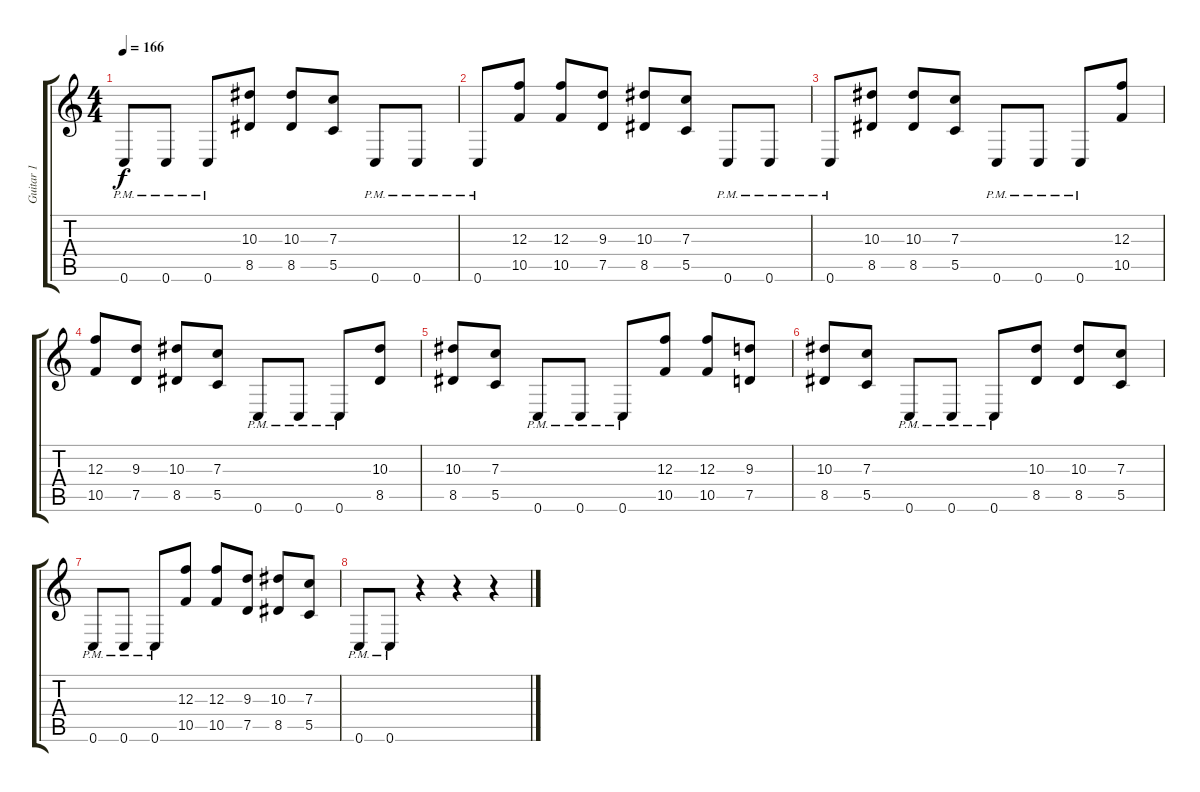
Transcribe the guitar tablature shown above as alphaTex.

\track ("Guitar 1" "Guitar 1") {instrument distortionguitar}
\staff {score tabs}
\tuning (D4 A3 F3 C3 G2 C2) {hide}
\ts (4 4)
\tempo 166
\clef g2
\ks c
0.6{pm}.8{dy f} 0.6{pm}.8 0.6{pm}.8 (10.3 8.5).8 (10.3 8.5).8 (7.3 5.5).8 0.6{pm}.8 0.6{pm}.8 |
0.6{pm}.8 (12.3 10.5).8 (12.3 10.5).8 (9.3 7.5).8 (10.3 8.5).8 (7.3 5.5).8 0.6{pm}.8 0.6{pm}.8 |
0.6{pm}.8 (10.3 8.5).8 (10.3 8.5).8 (7.3 5.5).8 0.6{pm}.8 0.6{pm}.8 0.6{pm}.8 (12.3 10.5).8 |
(12.3 10.5).8 (9.3 7.5).8 (10.3 8.5).8 (7.3 5.5).8 0.6{pm}.8 0.6{pm}.8 0.6{pm}.8 (10.3 8.5).8 |
(10.3 8.5).8 (7.3 5.5).8 0.6{pm}.8 0.6{pm}.8 0.6{pm}.8 (12.3 10.5).8 (12.3 10.5).8 (9.3 7.5).8 |
(10.3 8.5).8 (7.3 5.5).8 0.6{pm}.8 0.6{pm}.8 0.6{pm}.8 (10.3 8.5).8 (10.3 8.5).8 (7.3 5.5).8 |
0.6{pm}.8 0.6{pm}.8 0.6{pm}.8 (12.3 10.5).8 (12.3 10.5).8 (9.3 7.5).8 (10.3 8.5).8 (7.3 5.5).8 |
0.6{pm}.8 0.6{pm}.8 r.4 r.4 r.4
